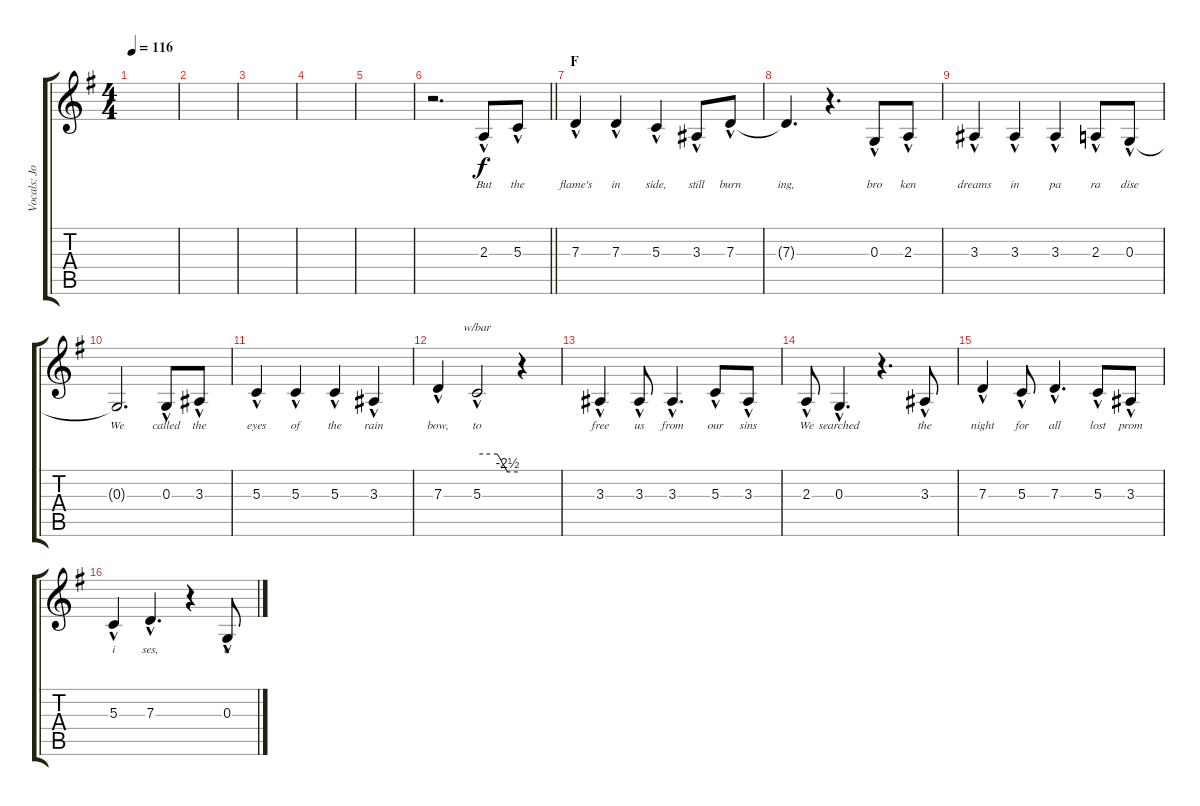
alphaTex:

\track ("Vocals: Johnny" "Vocals: Jo") {instrument lead2sawtooth}
\staff {score tabs}
\tuning (E4 B3 G3 D3 A2 E2) {hide}
\ts (4 4)
\tempo 116
\clef g2
\ks g
|
|
|
|
|
\barLineRight lightlight
r.2{d} 2.3{hac}.8{lyrics (0 "But") lyrics (1 "") lyrics (2 "") lyrics (3 "") lyrics (4 "")} 5.3{hac}.8{lyrics (0 "the") lyrics (1 "") lyrics (2 "") lyrics (3 "") lyrics (4 "")} |
\section ("" "F")
7.3{hac}.4{lyrics (0 "flame's") lyrics (1 "") lyrics (2 "") lyrics (3 "") lyrics (4 "")} 7.3{hac}.4{lyrics (0 "in") lyrics (1 "") lyrics (2 "") lyrics (3 "") lyrics (4 "")} 5.3{hac}.4{lyrics (0 "side,") lyrics (1 "") lyrics (2 "") lyrics (3 "") lyrics (4 "")} 3.3{hac}.8{lyrics (0 "still") lyrics (1 "") lyrics (2 "") lyrics (3 "") lyrics (4 "")} 7.3{hac}.8{lyrics (0 "burn") lyrics (1 "") lyrics (2 "") lyrics (3 "") lyrics (4 "")} |
7.3{t}.4{d lyrics (0 "ing,") lyrics (1 "") lyrics (2 "") lyrics (3 "") lyrics (4 "")} r.4{d} 0.3{hac}.8{lyrics (0 "bro") lyrics (1 "") lyrics (2 "") lyrics (3 "") lyrics (4 "")} 2.3{hac}.8{lyrics (0 "ken") lyrics (1 "") lyrics (2 "") lyrics (3 "") lyrics (4 "")} |
3.3{hac}.4{lyrics (0 "dreams") lyrics (1 "") lyrics (2 "") lyrics (3 "") lyrics (4 "")} 3.3{hac}.4{lyrics (0 "in") lyrics (1 "") lyrics (2 "") lyrics (3 "") lyrics (4 "")} 3.3{hac}.4{lyrics (0 "pa") lyrics (1 "") lyrics (2 "") lyrics (3 "") lyrics (4 "")} 2.3{hac}.8{lyrics (0 "ra") lyrics (1 "") lyrics (2 "") lyrics (3 "") lyrics (4 "")} 0.3{hac}.8{lyrics (0 "dise") lyrics (1 "") lyrics (2 "") lyrics (3 "") lyrics (4 "")} |
0.3{t}.2{d lyrics (0 "We") lyrics (1 "") lyrics (2 "") lyrics (3 "") lyrics (4 "")} 0.3{hac}.8{lyrics (0 "called") lyrics (1 "") lyrics (2 "") lyrics (3 "") lyrics (4 "")} 3.3{hac}.8{lyrics (0 "the") lyrics (1 "") lyrics (2 "") lyrics (3 "") lyrics (4 "")} |
5.3{hac}.4{lyrics (0 "eyes") lyrics (1 "") lyrics (2 "") lyrics (3 "") lyrics (4 "")} 5.3{hac}.4{lyrics (0 "of") lyrics (1 "") lyrics (2 "") lyrics (3 "") lyrics (4 "")} 5.3{hac}.4{lyrics (0 "the") lyrics (1 "") lyrics (2 "") lyrics (3 "") lyrics (4 "")} 3.3{hac}.4{lyrics (0 "rain") lyrics (1 "") lyrics (2 "") lyrics (3 "") lyrics (4 "")} |
7.3{hac}.4{lyrics (0 "bow,") lyrics (1 "") lyrics (2 "") lyrics (3 "") lyrics (4 "")} 5.3{hac}.2{tbe (custom default 0 0 30 0 45 -10 60 -10) lyrics (0 "to") lyrics (1 "") lyrics (2 "") lyrics (3 "") lyrics (4 "")} r.4 |
3.3{hac}.4{lyrics (0 "free") lyrics (1 "") lyrics (2 "") lyrics (3 "") lyrics (4 "")} 3.3{hac}.8{lyrics (0 "us") lyrics (1 "") lyrics (2 "") lyrics (3 "") lyrics (4 "")} 3.3{hac}.4{d lyrics (0 "from") lyrics (1 "") lyrics (2 "") lyrics (3 "") lyrics (4 "")} 5.3{hac}.8{lyrics (0 "our") lyrics (1 "") lyrics (2 "") lyrics (3 "") lyrics (4 "")} 3.3{hac}.8{lyrics (0 "sins") lyrics (1 "") lyrics (2 "") lyrics (3 "") lyrics (4 "")} |
2.3{hac}.8{lyrics (0 "We") lyrics (1 "") lyrics (2 "") lyrics (3 "") lyrics (4 "")} 0.3{hac}.4{d lyrics (0 "searched") lyrics (1 "") lyrics (2 "") lyrics (3 "") lyrics (4 "")} r.4{d} 3.3{hac}.8{lyrics (0 "the") lyrics (1 "") lyrics (2 "") lyrics (3 "") lyrics (4 "")} |
7.3{hac}.4{lyrics (0 "night") lyrics (1 "") lyrics (2 "") lyrics (3 "") lyrics (4 "")} 5.3{hac}.8{lyrics (0 "for") lyrics (1 "") lyrics (2 "") lyrics (3 "") lyrics (4 "")} 7.3{hac}.4{d lyrics (0 "all") lyrics (1 "") lyrics (2 "") lyrics (3 "") lyrics (4 "")} 5.3{hac}.8{lyrics (0 "lost") lyrics (1 "") lyrics (2 "") lyrics (3 "") lyrics (4 "")} 3.3{hac}.8{lyrics (0 "prom") lyrics (1 "") lyrics (2 "") lyrics (3 "") lyrics (4 "")} |
5.3{hac}.4{lyrics (0 "i") lyrics (1 "") lyrics (2 "") lyrics (3 "") lyrics (4 "")} 7.3{hac}.4{d lyrics (0 "ses,") lyrics (1 "") lyrics (2 "") lyrics (3 "") lyrics (4 "")} r.4 0.3{hac}.8{lyrics (0 "a") lyrics (1 "") lyrics (2 "") lyrics (3 "") lyrics (4 "")}
